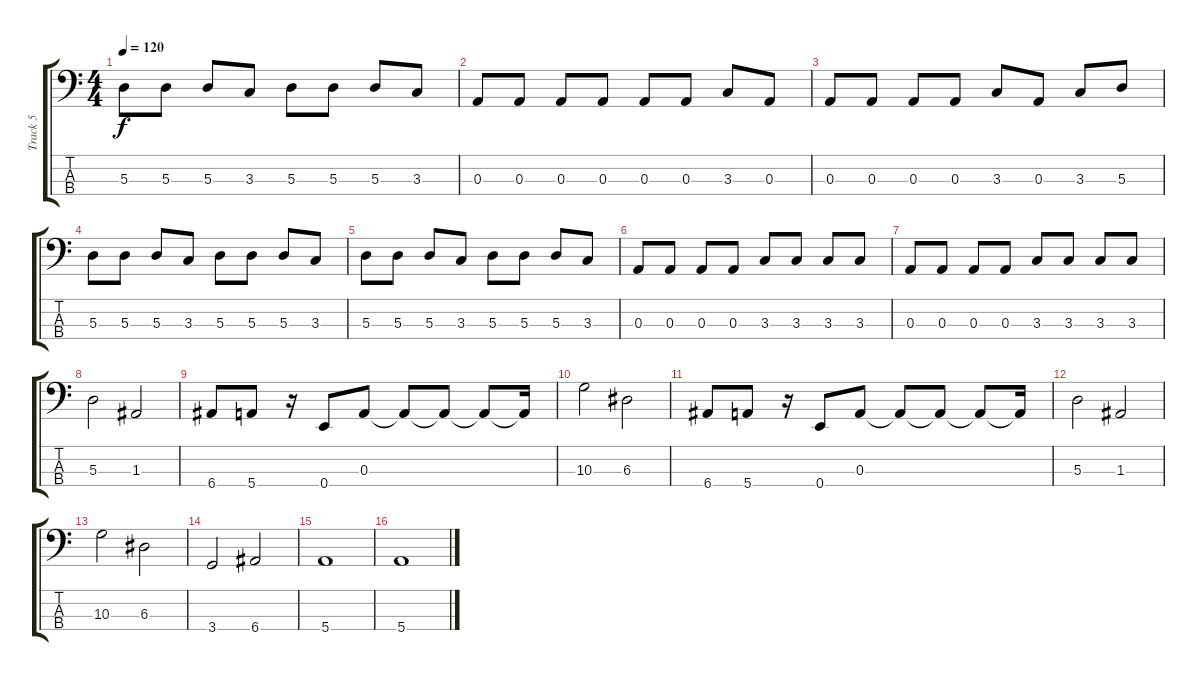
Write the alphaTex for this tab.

\track ("Track 5" "Track 5") {instrument electricbassfinger}
\staff {score tabs}
\tuning (G2 D2 A1 E1) {hide}
\ts (4 4)
\tempo 120
\clef f4
\ks c
5.3.8{dy f} 5.3.8 5.3.8 3.3.8 5.3.8 5.3.8 5.3.8 3.3.8 |
0.3.8 0.3.8 0.3.8 0.3.8 0.3.8 0.3.8 3.3.8 0.3.8 |
0.3.8 0.3.8 0.3.8 0.3.8 3.3.8 0.3.8 3.3.8 5.3.8 |
5.3.8 5.3.8 5.3.8 3.3.8 5.3.8 5.3.8 5.3.8 3.3.8 |
5.3.8 5.3.8 5.3.8 3.3.8 5.3.8 5.3.8 5.3.8 3.3.8 |
0.3.8 0.3.8 0.3.8 0.3.8 3.3.8 3.3.8 3.3.8 3.3.8 |
0.3.8 0.3.8 0.3.8 0.3.8 3.3.8 3.3.8 3.3.8 3.3.8 |
5.3.2 1.3.2 |
6.4.8 5.4.8 r.16 0.4.8 0.3.8 0.3{t}.8 0.3{t}.8 0.3{t}.8 0.3{t}.16 |
10.3.2 6.3.2 |
6.4.8 5.4.8 r.16 0.4.8 0.3.8 0.3{t}.8 0.3{t}.8 0.3{t}.8 0.3{t}.16 |
5.3.2 1.3.2 |
10.3.2 6.3.2 |
3.4.2 6.4.2 |
5.4.1 |
5.4.1
